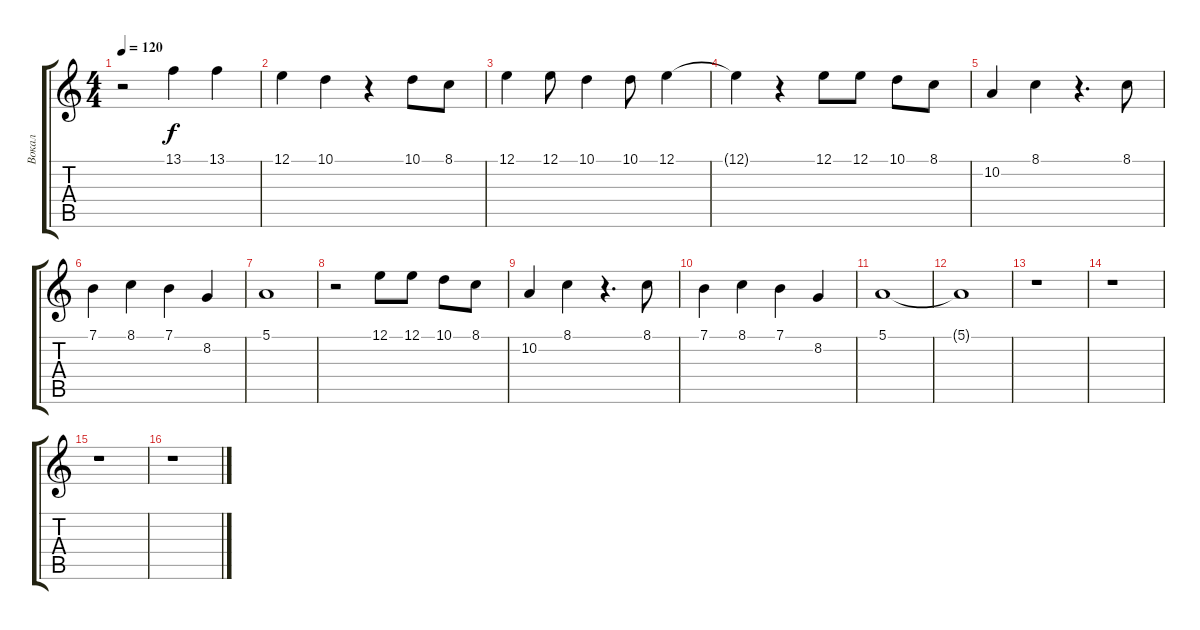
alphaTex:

\track ("Вокал" "Вокал") {instrument lead3calliope}
\staff {score tabs}
\tuning (E4 B3 G3 D3 A2 E2) {hide}
\ts (4 4)
\tempo 120
\clef g2
\ks c
r.2{dy f} 13.1.4 13.1.4 |
12.1.4 10.1.4 r.4 10.1.8 8.1.8 |
12.1.4 12.1.8 10.1.4 10.1.8 12.1.4 |
12.1{t}.4 r.4 12.1.8 12.1.8 10.1.8 8.1.8 |
10.2.4 8.1.4 r.4{d} 8.1.8 |
7.1.4 8.1.4 7.1.4 8.2.4 |
5.1.1 |
r.2 12.1.8 12.1.8 10.1.8 8.1.8 |
10.2.4 8.1.4 r.4{d} 8.1.8 |
7.1.4 8.1.4 7.1.4 8.2.4 |
5.1.1 |
5.1{t}.1 |
r.1 |
r.1 |
r.1 |
r.1
